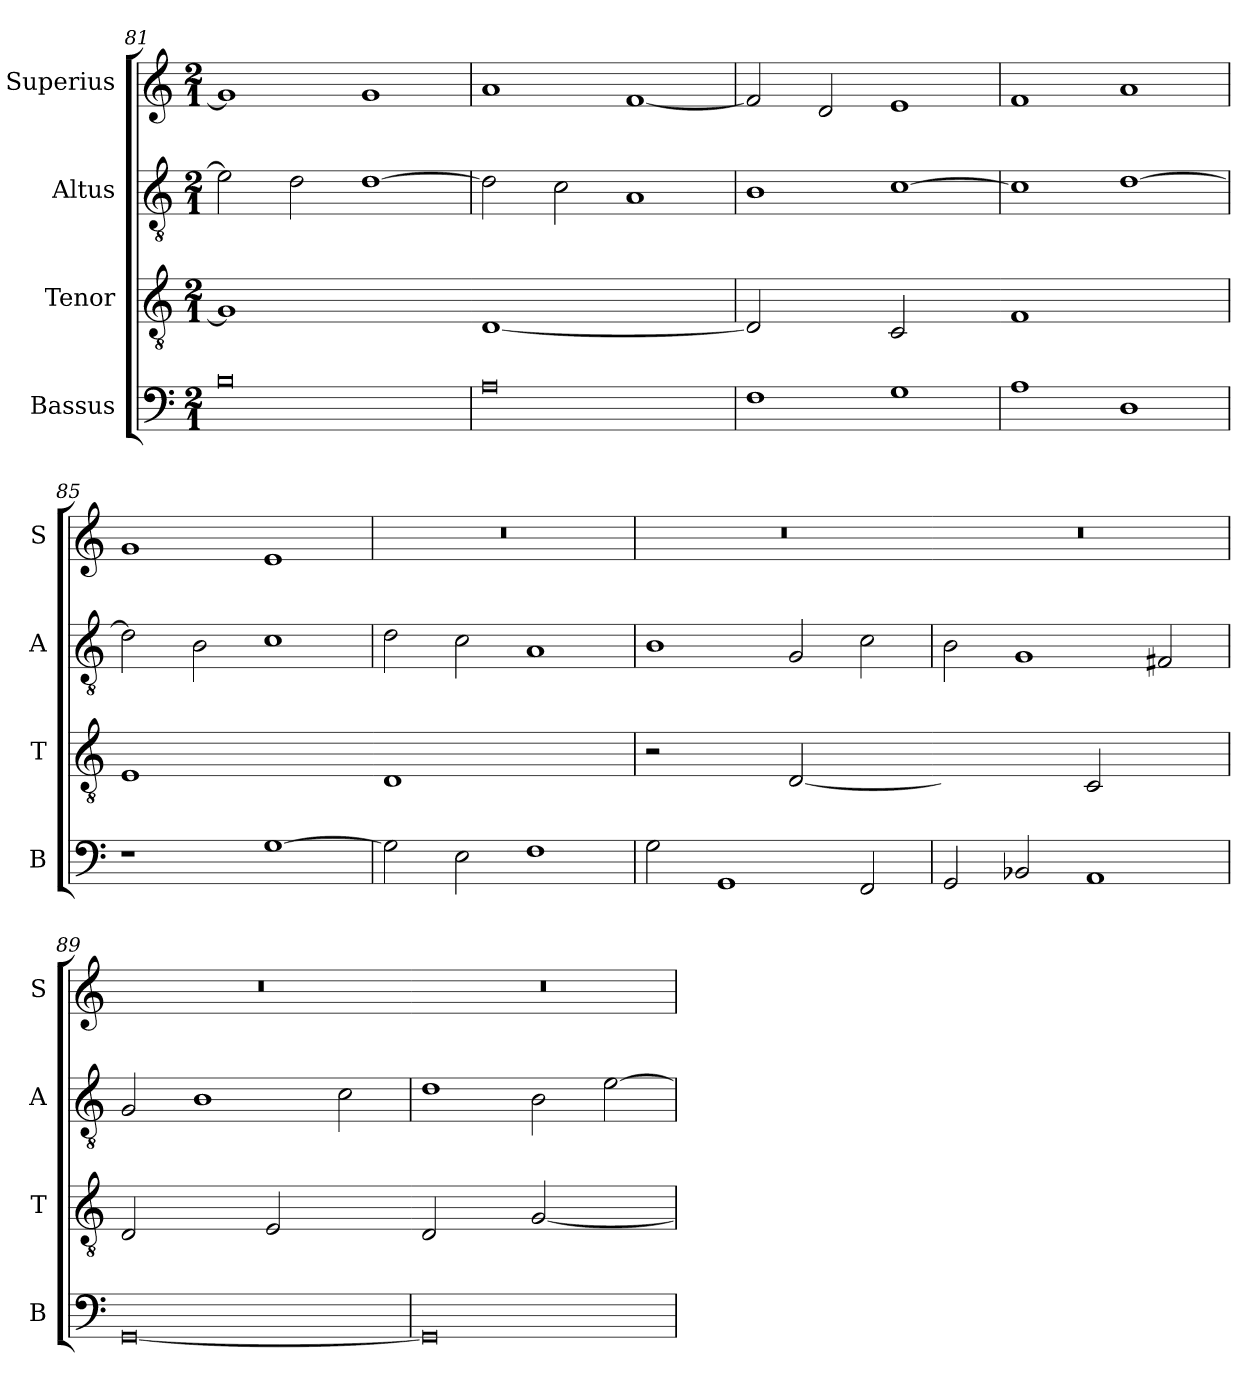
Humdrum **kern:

**kern	**kern	**kern	**kern
*part4	*part3	*part2	*part1
*staff4	*staff3	*staff2	*staff1
*I"Bassus	*I"Tenor	*I"Altus	*I"Superius
*I'B	*I'T	*I'A	*I'S
*clefF4	*clefGv2	*clefGv2	*clefG2
*k[]	*k[]	*k[]	*k[]
*M2/1	*M2/1	*M2/1	*M2/1
=81	=81	=81	=81
!	!LO:N:vis=1	!	!
0B	0G]	2e\]	1g]
.	.	2d\	.
.	.	[1d	1g
=82	=82-	=82	=82
!	!LO:N:vis=1	!	!
0A	[0D	2d\]	1a
.	.	2c\	.
.	.	1A	[1f
=83	=83	=83	=83
!	!LO:N:vis=2	!	!
1F	1D]	1B	2f/]
.	.	.	2d/
!	!LO:N:vis=2	!	!
1G	1C	[1c	1e
=84	=84-	=84	=84
!	!LO:N:vis=1	!	!
1A	0F	1c]	1f
1D	.	[1d	1a
=85	=85	=85	=85
!	!LO:N:vis=1	!	!
1r	0E	2d\]	1g
.	.	2B\	.
[1G	.	1c	1e
=86	=86-	=86	=86
!	!LO:N:vis=1	!	!
2G\]	0D	2d\	0r
2E\	.	2c\	.
1F	.	1A	.
=87	=87	=87	=87
!	!LO:N:vis=2	!	!
2G\	1r	1B	0r
1GG	.	.	.
!	!LO:N:vis=2	!	!
.	[1D	2G/	.
2FF/	.	2c\	.
=88	=88-	=88	=88
!	!LO:N:vis=2	!	!
2GG/	1Dyy]	2B\	0r
2BB-X/	.	1G	.
!	!LO:N:vis=2	!	!
1AA	1C	.	.
.	.	2F#X/	.
=89	=89	=89	=89
!	!LO:N:vis=2	!	!
[0GG	1D	2G/	0r
.	.	1B	.
!	!LO:N:vis=2	!	!
.	1E	.	.
.	.	2c\	.
=90	=90-	=90	=90
!	!LO:N:vis=2	!	!
0GG]	1D	1d	0r
!	!LO:N:vis=2	!	!
.	[1G	2B\	.
.	.	[2e\	.
=	=	=	=
*-	*-	*-	*-
